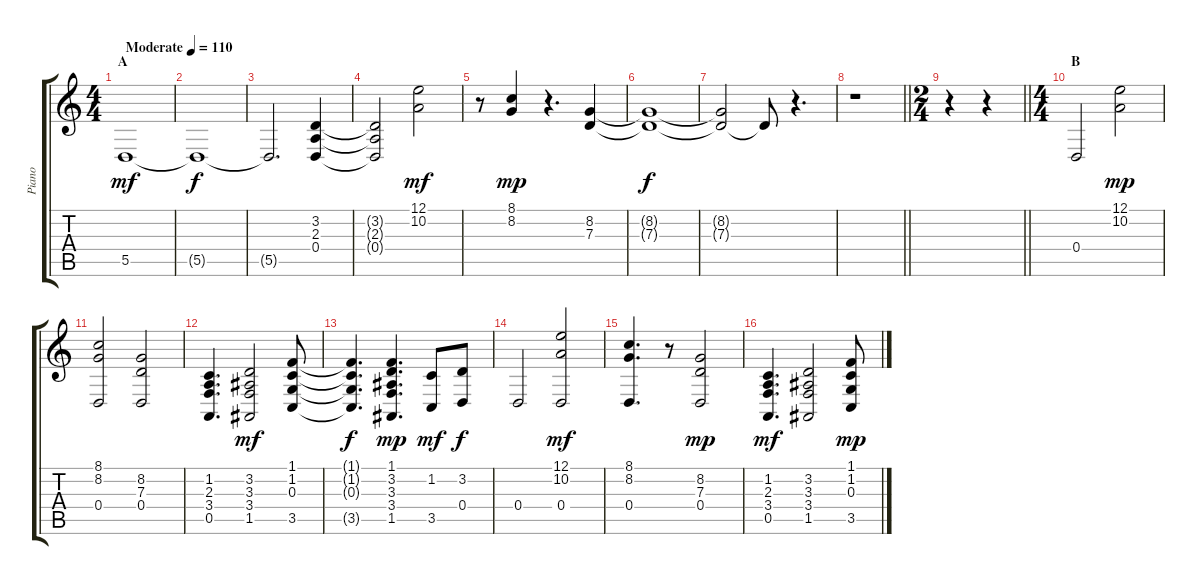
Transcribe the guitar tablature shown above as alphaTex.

\track ("Piano" "Piano") {instrument acousticgrandpiano}
\staff {score tabs}
\tuning (E4 B3 G3 D3 A2 E2) {hide}
\ts (4 4)
\section ("" "A")
\tempo (110 "Moderate")
\clef g2
\ks c
5.5.1{dy mf instrument acousticgrandpiano} |
5.5{t}.1{dy f} |
5.5{t}.2{d} (3.2 2.3 0.4).4 |
(3.2{t} 2.3{t} 0.4{t}).2 (12.1 10.2).2{dy mf} |
r.8 (8.1 8.2).4{dy mp} r.4{d} (8.2 7.3).4 |
(8.2{t} 7.3{t}).1{dy f} |
(8.2{t} 7.3{t}).2 7.3{t}.8 r.4{d} |
\barLineRight lightlight
r.1 |
\ts (2 4)
\barLineRight lightlight
r.4 r.4 |
\ts (4 4)
\section ("" "B")
0.4.2 (12.1 10.2).2{dy mp} |
(8.1 8.2 0.4).2 (8.2 7.3 0.4).2 |
(1.2 2.3 3.4 0.5).4{d} (3.2 3.3 3.4 1.5).2{dy mf} (1.1 1.2 0.3 3.5).8 |
(1.1{t} 1.2{t} 0.3{t} 3.5{t}).4{d dy f} (1.1 3.2 3.3 3.4 1.5).4{d dy mp} (1.2 3.5).8{dy mf} (3.2 0.4).8{dy f} |
0.4.2 (12.1 10.2 0.4).2{dy mf} |
(8.1 8.2 0.4).4{d} r.8 (8.2 7.3 0.4).2{dy mp} |
(1.2 2.3 3.4 0.5).4{d dy mf} (3.2 3.3 3.4 1.5).2 (1.1 1.2 0.3 3.5).8{dy mp}
